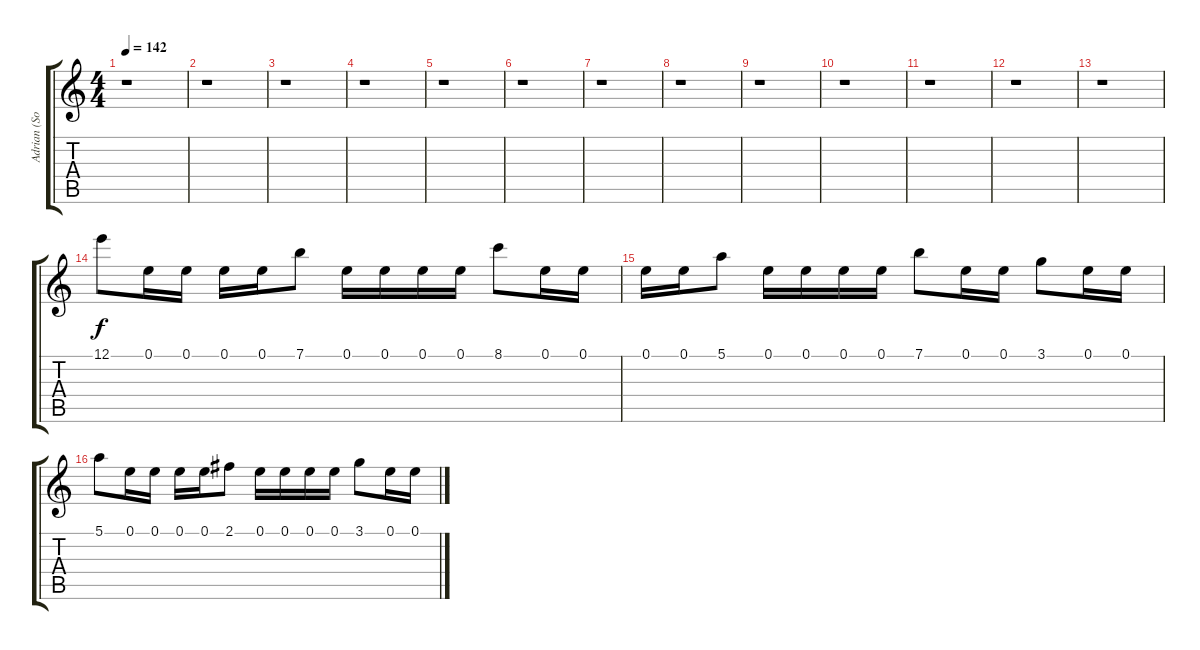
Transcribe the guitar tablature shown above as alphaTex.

\track ("Adrian (Solo Guitar)" "Adrian (So") {instrument distortionguitar}
\staff {score tabs}
\tuning (E4 B3 G3 D3 A2 E2) {hide}
\ts (4 4)
\tempo 142
\clef g2
\ks c
r.1{dy f} |
r.1 |
r.1 |
r.1 |
r.1 |
r.1 |
r.1 |
r.1 |
r.1 |
r.1 |
r.1 |
r.1 |
r.1 |
12.1.8 0.1.16 0.1.16 0.1.16 0.1.16 7.1.8 0.1.16 0.1.16 0.1.16 0.1.16 8.1.8 0.1.16 0.1.16 |
0.1.16 0.1.16 5.1.8 0.1.16 0.1.16 0.1.16 0.1.16 7.1.8 0.1.16 0.1.16 3.1.8 0.1.16 0.1.16 |
5.1.8 0.1.16 0.1.16 0.1.16 0.1.16 2.1.8 0.1.16 0.1.16 0.1.16 0.1.16 3.1.8 0.1.16 0.1.16
